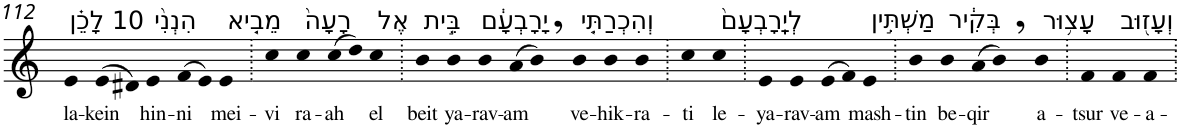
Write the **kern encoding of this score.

**kern	**text
*part1	*part1
*staff1	*staff1
*I"Piano	*
*I'Pno	*
!!LO:PB:g=z
*clefG2	*
*k[]	*
=112	=112
!LO:TX:a:t=10 לָכֵ֗ן	!
!	!LO:LY:b
4e	la-
!	!LO:LY:b
(>8e	-kein
8d#X)	.
!LO:TX:a:t=הִנְנִ֨י	!
!	!LO:LY:b
4e	hin-
!	!LO:LY:b
(>8f	-ni
8e)	.
!LO:TX:a:t=מֵבִ֤יא	!
!	!LO:LY:b
4e	mei-
=113.	=113.
!	!LO:LY:b
4cc	-vi
!LO:TX:a:t=רָעָה֙	!
!	!LO:LY:b
4cc	ra-
!	!LO:LY:b
(>8cc	-ah
8dd)	.
!LO:TX:a:t=אֶל	!
!	!LO:LY:b
4cc	el
=114.	=114.
!LO:TX:a:t=בֵּ֣ית	!
!	!LO:LY:b
4b	beit
!LO:TX:a:t=יָרָבְעָ֔ם	!
!	!LO:LY:b
4b	ya-
!	!LO:LY:b
4b	-rav-
!	!LO:LY:b
(>8a	-am
8b,)	.
!LO:TX:a:t=וְהִכְרַתִּ֤י	!
!	!LO:LY:b
4b	ve-
!	!LO:LY:b
4b	-hik-
!	!LO:LY:b
4b	-ra-
=115.	=115.
!	!LO:LY:b
4cc	-ti
!LO:TX:a:t=לְיָֽרָבְעָם֙	!
!	!LO:LY:b
4cc	le-
=116.	=116.
!	!LO:LY:b
4e	-ya-
!	!LO:LY:b
4e	-rav-
!	!LO:LY:b
(>8e	-am
8f)	.
!LO:TX:a:t=מַשְׁתִּ֣ין	!
!	!LO:LY:b
4e	mash-
=117.	=117.
!	!LO:LY:b
4b	-tin
!LO:TX:a:t=בְּקִ֔יר	!
!	!LO:LY:b
4b	be-
!	!LO:LY:b
(>8a	-qir
8b,)	.
!LO:TX:a:t=עָצ֥וּר	!
!	!LO:LY:b
4b	a-
=118.	=118.
!	!LO:LY:b
4f	-tsur
!LO:TX:a:t=וְעָז֖וּב	!
!	!LO:LY:b
4f	ve-
!	!LO:LY:b
4f	-a-
=.	=.
*-	*-
